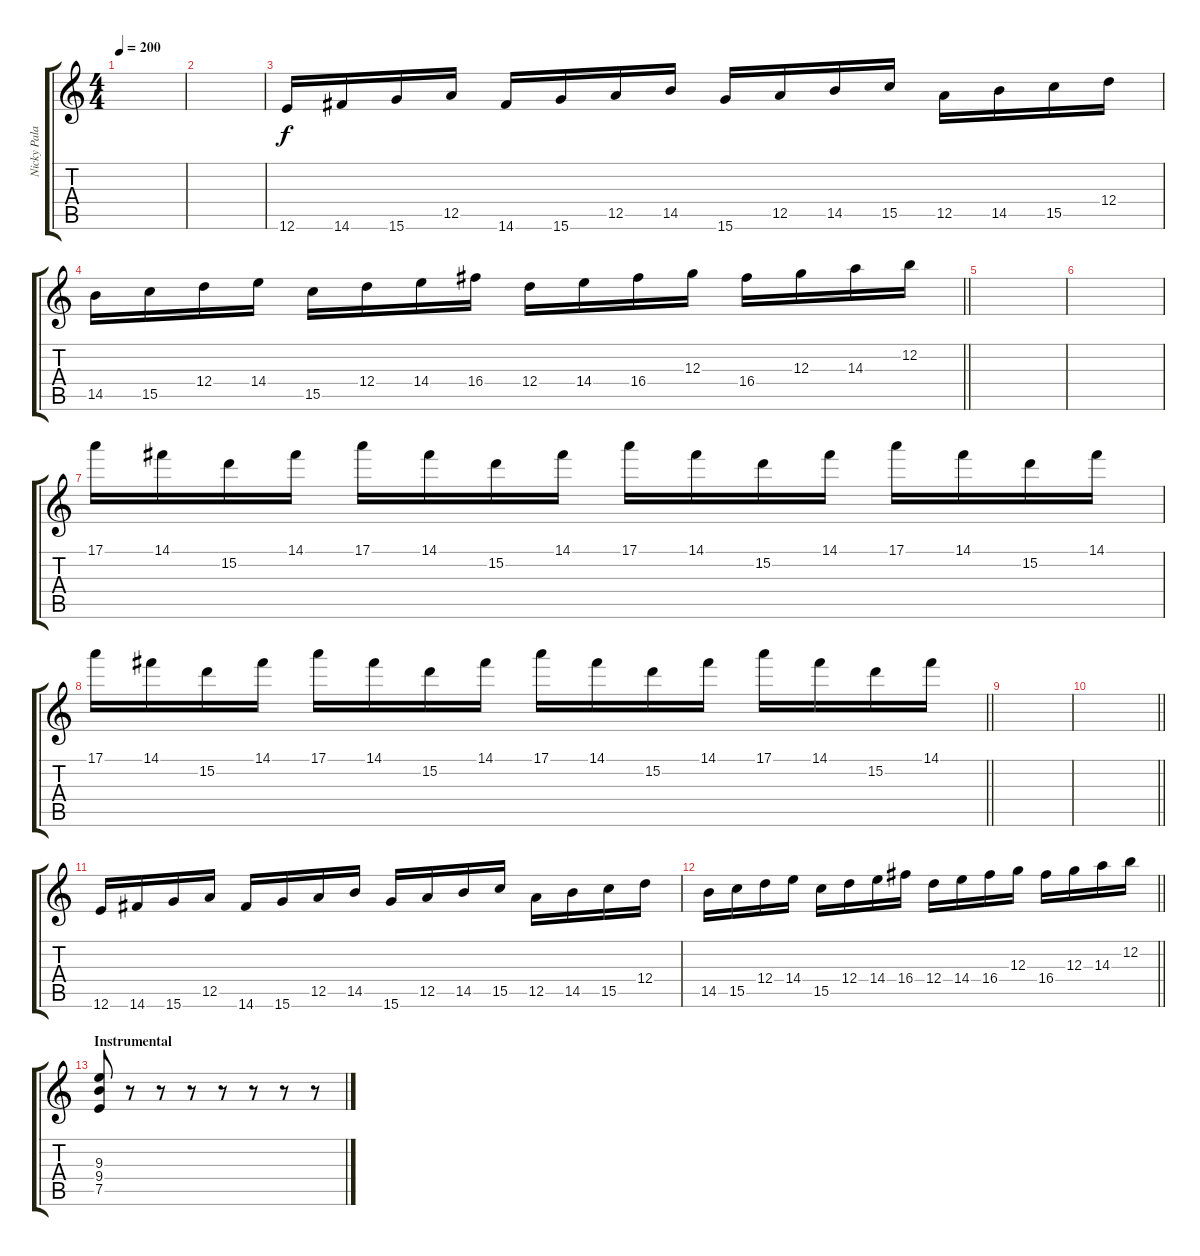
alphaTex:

\track ("Nicky Palado (Lead Guitar)" "Nicky Pala") {instrument overdrivenguitar}
\staff {score tabs}
\tuning (E4 B3 G3 D3 A2 E2) {hide}
\ts (4 4)
\tempo 200
\clef g2
\ks c
|
|
12.6.16 14.6.16 15.6.16 12.5.16 14.6.16 15.6.16 12.5.16 14.5.16 15.6.16 12.5.16 14.5.16 15.5.16 12.5.16 14.5.16 15.5.16 12.4.16 |
\barLineRight lightlight
14.5.16 15.5.16 12.4.16 14.4.16 15.5.16 12.4.16 14.4.16 16.4.16 12.4.16 14.4.16 16.4.16 12.3.16 16.4.16 12.3.16 14.3.16 12.2.16 |
|
|
17.1.16 14.1.16 15.2.16 14.1.16 17.1.16 14.1.16 15.2.16 14.1.16 17.1.16 14.1.16 15.2.16 14.1.16 17.1.16 14.1.16 15.2.16 14.1.16 |
\barLineRight lightlight
17.1.16 14.1.16 15.2.16 14.1.16 17.1.16 14.1.16 15.2.16 14.1.16 17.1.16 14.1.16 15.2.16 14.1.16 17.1.16 14.1.16 15.2.16 14.1.16 |
|
\barLineRight lightlight
|
12.6.16 14.6.16 15.6.16 12.5.16 14.6.16 15.6.16 12.5.16 14.5.16 15.6.16 12.5.16 14.5.16 15.5.16 12.5.16 14.5.16 15.5.16 12.4.16 |
\barLineRight lightlight
14.5.16 15.5.16 12.4.16 14.4.16 15.5.16 12.4.16 14.4.16 16.4.16 12.4.16 14.4.16 16.4.16 12.3.16 16.4.16 12.3.16 14.3.16 12.2.16 |
\section ("" "Instrumental")
(9.3 9.4 7.5).8 r.8 r.8 r.8 r.8 r.8 r.8 r.8
